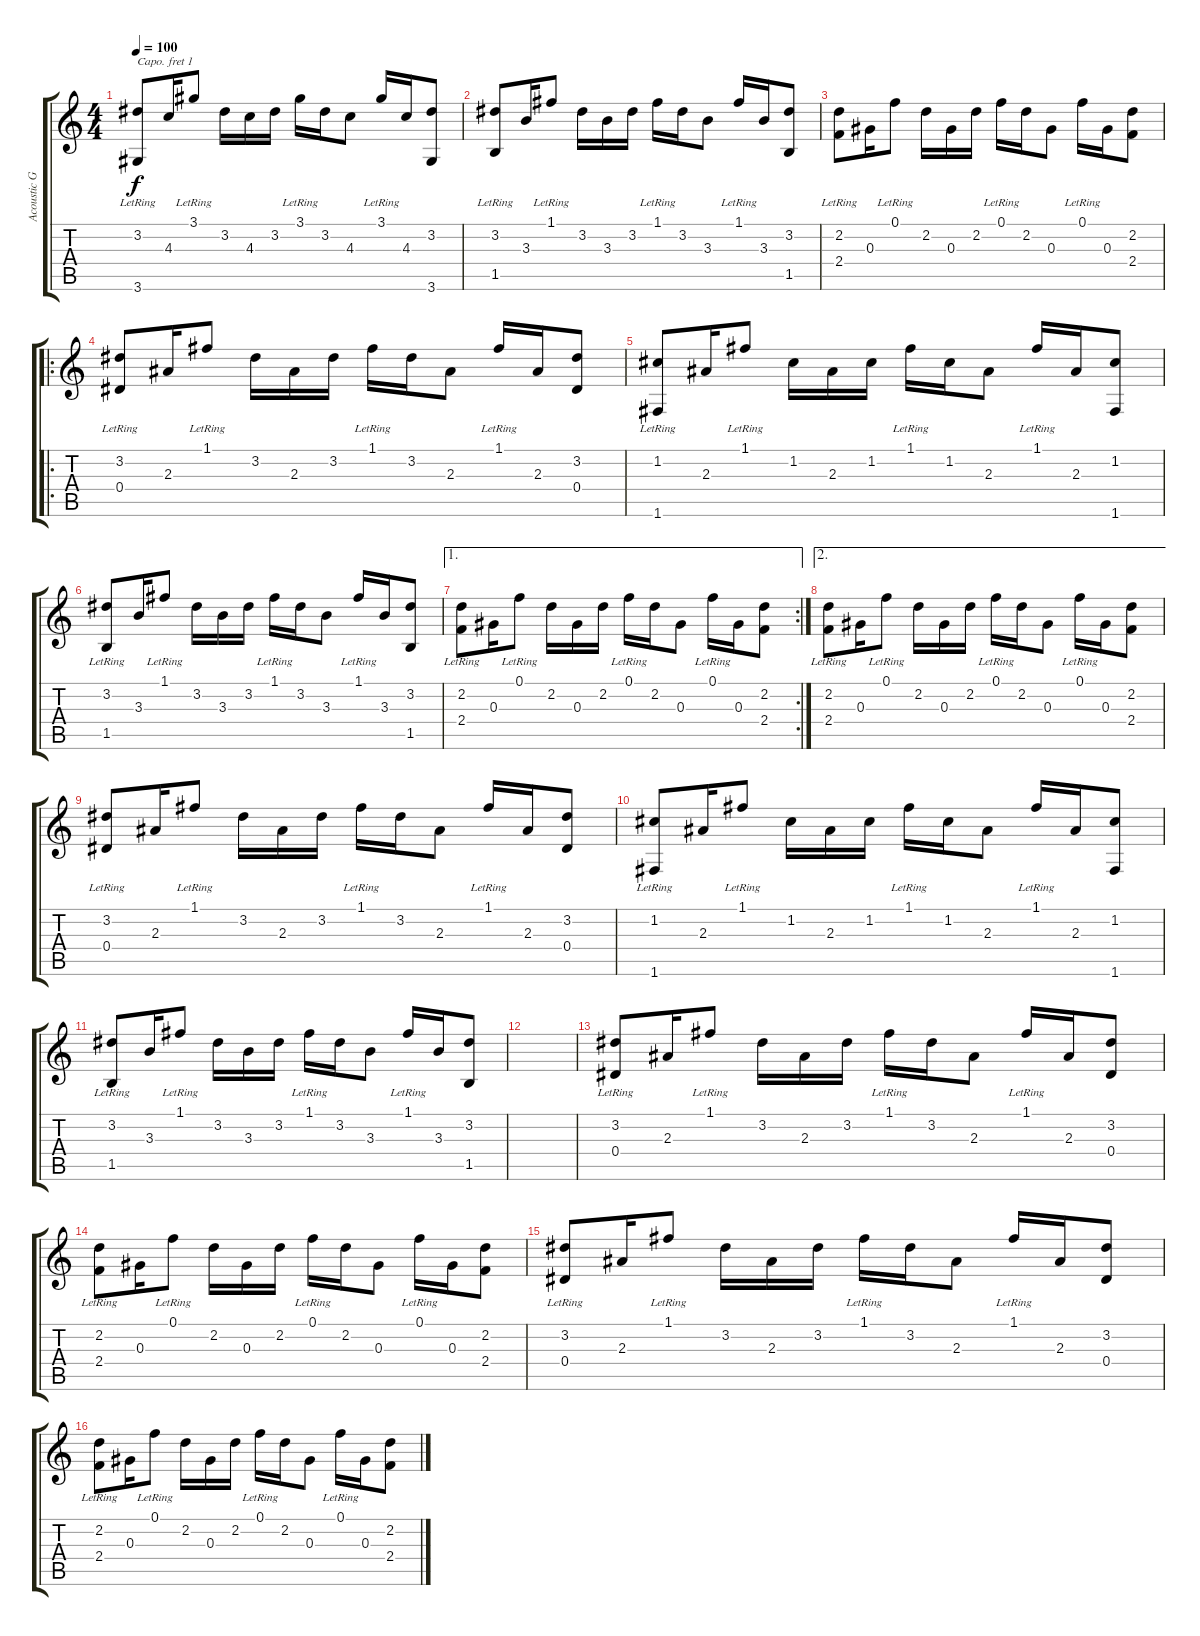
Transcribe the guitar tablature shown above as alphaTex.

\track ("Acoustic Guitar" "Acoustic G") {instrument acousticguitarnylon}
\staff {score tabs}
\capo 1
\tuning (E4 B3 G3 D3 A2 E2) {hide}
\ts (4 4)
\tempo 100
\clef g2
\ks c
(3.2{lr} 3.6{lr}).8{dy f} 4.3.16 3.1{lr}.8 3.2.16 4.3.16 3.2.16 3.1{lr}.16 3.2.16 4.3.8 3.1{lr}.16 4.3.16 (3.2 3.6).8 |
(3.2{lr} 1.5{lr}).8 3.3.16 1.1{lr}.8 3.2.16 3.3.16 3.2.16 1.1{lr}.16 3.2.16 3.3.8 1.1{lr}.16 3.3.16 (3.2 1.5).8 |
(2.2{lr} 2.4{lr}).8 0.3.16 0.1{lr}.8 2.2.16 0.3.16 2.2.16 0.1{lr}.16 2.2.16 0.3.8 0.1{lr}.16 0.3.16 (2.2 2.4).8 |
\ro
(3.2{lr} 0.4{lr}).8 2.3.16 1.1{lr}.8 3.2.16 2.3.16 3.2.16 1.1{lr}.16 3.2.16 2.3.8 1.1{lr}.16 2.3.16 (3.2 0.4).8 |
(1.2{lr} 1.6{lr}).8 2.3.16 1.1{lr}.8 1.2.16 2.3.16 1.2.16 1.1{lr}.16 1.2.16 2.3.8 1.1{lr}.16 2.3.16 (1.2 1.6).8 |
(3.2{lr} 1.5{lr}).8 3.3.16 1.1{lr}.8 3.2.16 3.3.16 3.2.16 1.1{lr}.16 3.2.16 3.3.8 1.1{lr}.16 3.3.16 (3.2 1.5).8 |
\ae 1
\rc 2
(2.2{lr} 2.4{lr}).8 0.3.16 0.1{lr}.8 2.2.16 0.3.16 2.2.16 0.1{lr}.16 2.2.16 0.3.8 0.1{lr}.16 0.3.16 (2.2 2.4).8 |
\ae 2
(2.2{lr} 2.4{lr}).8 0.3.16 0.1{lr}.8 2.2.16 0.3.16 2.2.16 0.1{lr}.16 2.2.16 0.3.8 0.1{lr}.16 0.3.16 (2.2 2.4).8 |
(3.2{lr} 0.4{lr}).8 2.3.16 1.1{lr}.8 3.2.16 2.3.16 3.2.16 1.1{lr}.16 3.2.16 2.3.8 1.1{lr}.16 2.3.16 (3.2 0.4).8 |
(1.2{lr} 1.6{lr}).8 2.3.16 1.1{lr}.8 1.2.16 2.3.16 1.2.16 1.1{lr}.16 1.2.16 2.3.8 1.1{lr}.16 2.3.16 (1.2 1.6).8 |
(3.2{lr} 1.5{lr}).8 3.3.16 1.1{lr}.8 3.2.16 3.3.16 3.2.16 1.1{lr}.16 3.2.16 3.3.8 1.1{lr}.16 3.3.16 (3.2 1.5).8 |
|
(3.2 0.4{lr}).8 2.3.16 1.1{lr}.8 3.2.16 2.3.16 3.2.16 1.1{lr}.16 3.2.16 2.3.8 1.1{lr}.16 2.3.16 (3.2 0.4).8 |
(2.2{lr} 2.4{lr}).8 0.3.16 0.1{lr}.8 2.2.16 0.3.16 2.2.16 0.1{lr}.16 2.2.16 0.3.8 0.1{lr}.16 0.3.16 (2.2 2.4).8 |
(3.2{lr} 0.4{lr}).8 2.3.16 1.1{lr}.8 3.2.16 2.3.16 3.2.16 1.1{lr}.16 3.2.16 2.3.8 1.1{lr}.16 2.3.16 (3.2 0.4).8 |
(2.2{lr} 2.4{lr}).8 0.3.16 0.1{lr}.8 2.2.16 0.3.16 2.2.16 0.1{lr}.16 2.2.16 0.3.8 0.1{lr}.16 0.3.16 (2.2 2.4).8
